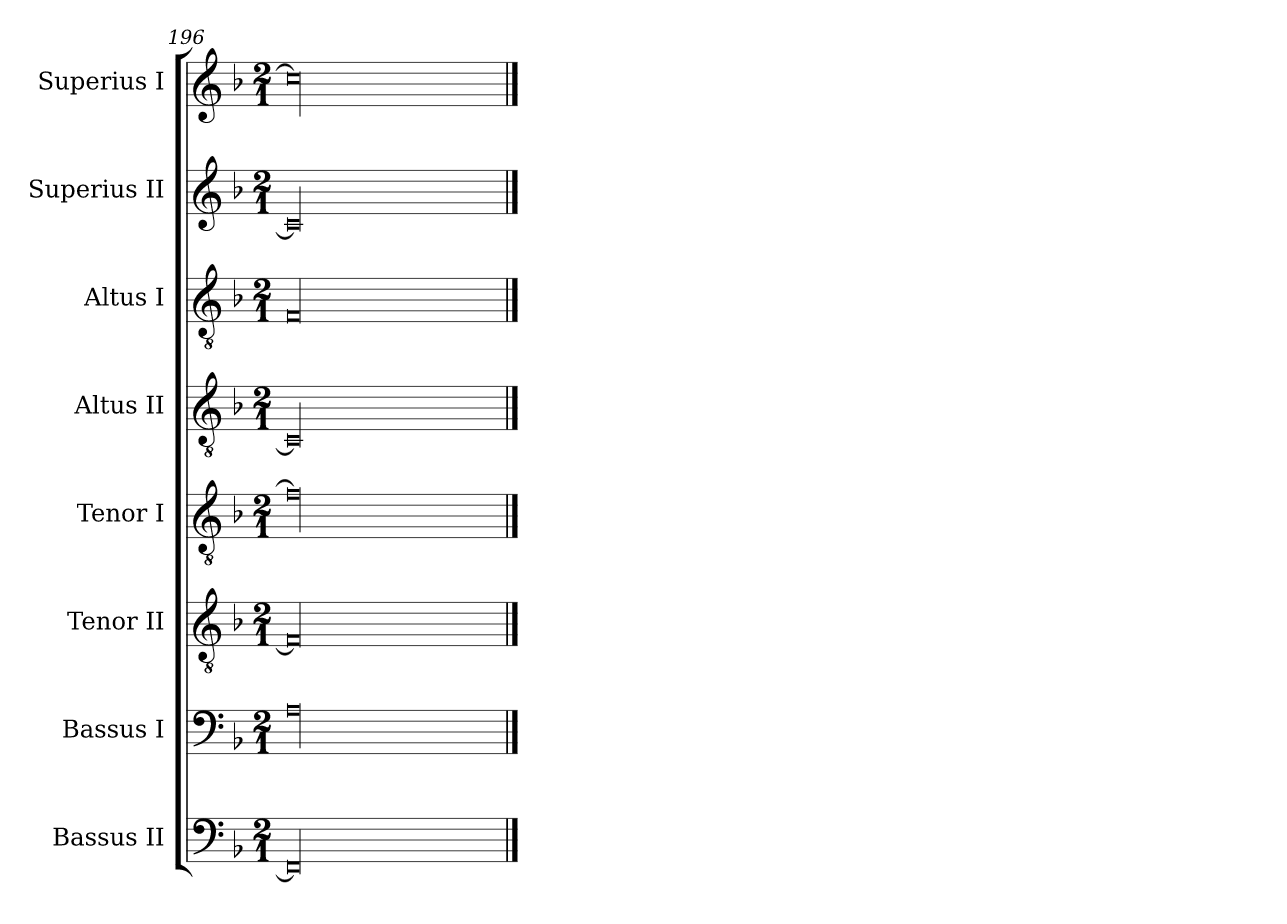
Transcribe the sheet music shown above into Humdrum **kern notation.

**kern	**kern	**kern	**kern	**kern	**kern	**kern	**kern
*part8	*part7	*part6	*part5	*part4	*part3	*part2	*part1
*staff8	*staff7	*staff6	*staff5	*staff4	*staff3	*staff2	*staff1
*I"Bassus II	*I"Bassus I	*I"Tenor II	*I"Tenor I	*I"Altus II	*I"Altus I	*I"Superius II	*I"Superius I
*I'B. II	*I'B. I	*I'T. II	*I'T. I	*I'A. II	*I'A. I	*I'S. II	*I'S. I
*clefF4	*clefF4	*clefGv2	*clefGv2	*clefGv2	*clefGv2	*clefG2	*clefG2
*k[b-]	*k[b-]	*k[b-]	*k[b-]	*k[b-]	*k[b-]	*k[b-]	*k[b-]
*F:	*F:	*F:	*F:	*F:	*F:	*F:	*F:
*M2/1	*M2/1	*M2/1	*M2/1	*M2/1	*M2/1	*M2/1	*M2/1
=196	=196	=196	=196	=196	=196	=196	=196
00FF]	00A	00F]	00f]	00C]	00F	00c]	00cc]
==	==	==	==	==	==	==	==
*-	*-	*-	*-	*-	*-	*-	*-
